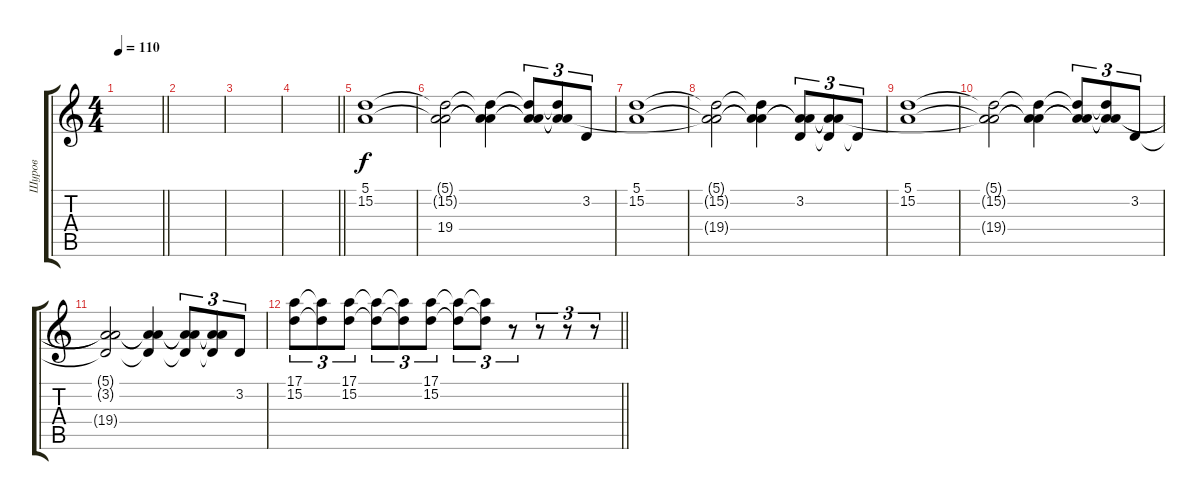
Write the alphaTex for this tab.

\track ("Шуров" "Шуров") {instrument tangoaccordion}
\staff {score tabs}
\tuning (E4 B3 G3 D3 A2 E2) {hide}
\ts (4 4)
\tempo 110
\clef g2
\barLineRight lightlight
\ks c
|
|
|
\barLineRight lightlight
|
(5.1 15.2).1 |
(5.1{t} 15.2{t} 19.4).2 (5.1{t} 15.2{t} 19.4{t}).4 (5.1{t} 15.2{t} 19.4{t}).8{tu (3 2)} (5.1{t} 15.2{t} 19.4{t}).8{tu (3 2)} 3.2.8{tu (3 2)} |
(5.1 15.2).1 |
(5.1{t} 15.2{t} 19.4{t}).2 (5.1{t} 15.2{t} 19.4{t}).4 (5.1{t} 3.2 19.4{t}).8{tu (3 2)} (5.1{t} 3.2{t} 19.4{t}).8{tu (3 2)} 3.2{t}.8{tu (3 2)} |
(5.1 15.2).1 |
(5.1{t} 15.2{t} 19.4{t}).2 (5.1{t} 15.2{t} 19.4{t}).4 (5.1{t} 15.2{t} 19.4{t}).8{tu (3 2)} (5.1{t} 15.2{t} 19.4{t}).8{tu (3 2)} 3.2.8{tu (3 2)} |
(5.1{t} 3.2{t} 19.4{t}).2 (5.1{t} 3.2{t} 19.4{t}).4 (5.1{t} 3.2{t} 19.4{t}).8{tu (3 2)} (5.1{t} 3.2{t} 19.4{t}).8{tu (3 2)} 3.2.8{tu (3 2)} |
\barLineRight lightlight
(17.1 15.2).8{tu (3 2)} (17.1{t} 15.2{t}).8{tu (3 2)} (17.1 15.2).8{tu (3 2)} (17.1{t} 15.2{t}).8{tu (3 2)} (17.1{t} 15.2{t}).8{tu (3 2)} (17.1 15.2).8{tu (3 2)} (17.1{t} 15.2{t}).8{tu (3 2)} (17.1{t} 15.2{t}).8{tu (3 2)} r.8{tu (3 2)} r.8{tu (3 2)} r.8{tu (3 2)} r.8{tu (3 2)}
